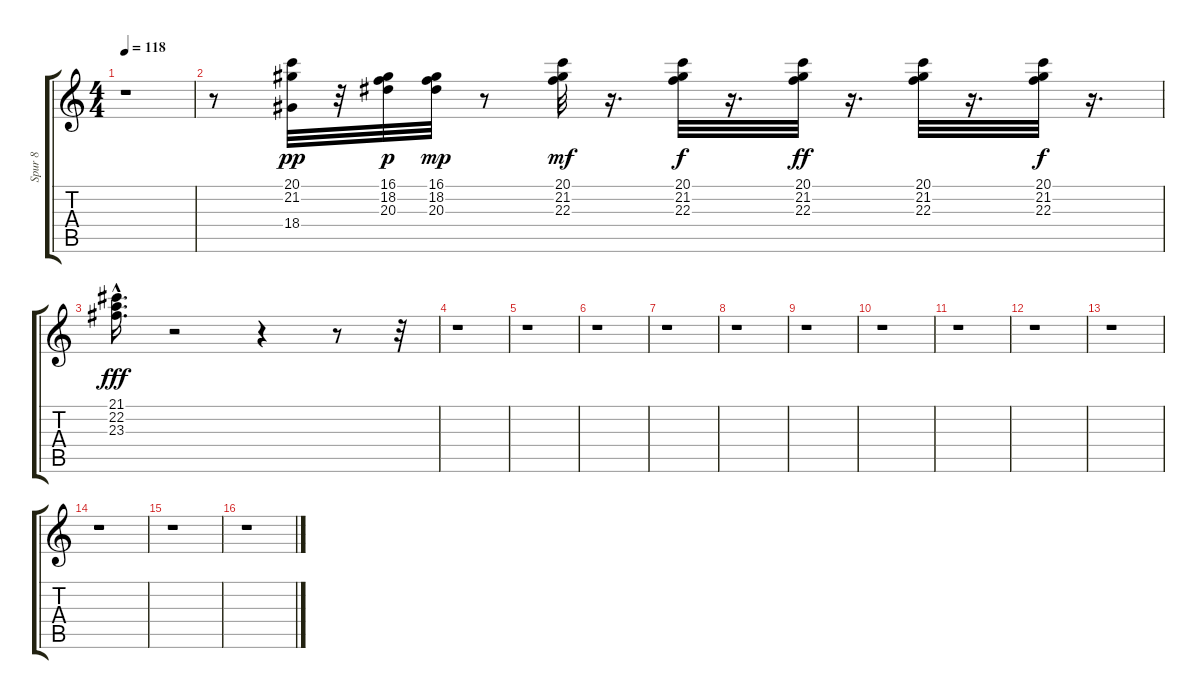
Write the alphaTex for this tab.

\track ("Spur 8" "Spur 8") {instrument trumpet}
\staff {score tabs}
\tuning (E4 B3 G3 D3 A2 E2) {hide}
\ts (4 4)
\tempo 118
\clef g2
\ks c
r.1{dy pp} |
r.8 (20.1 21.2 18.4).32 r.32 (16.1 18.2 20.3).32{dy p} (16.1 18.2 20.3).32{dy mp} r.8 (20.1 21.2 22.3).32{dy mf} r.16{d} (20.1 21.2 22.3).32{dy f} r.16{d} (20.1 21.2 22.3).32{dy ff} r.16{d} (20.1 21.2 22.3).32 r.16{d} (20.1 21.2 22.3).32{dy f} r.16{d} |
(21.1{hac} 22.2 23.3).16{d dy fff} r.2 r.4 r.8 r.32 |
r.1 |
r.1 |
r.1 |
r.1 |
r.1 |
r.1 |
r.1 |
r.1 |
r.1 |
r.1 |
r.1 |
r.1 |
r.1
